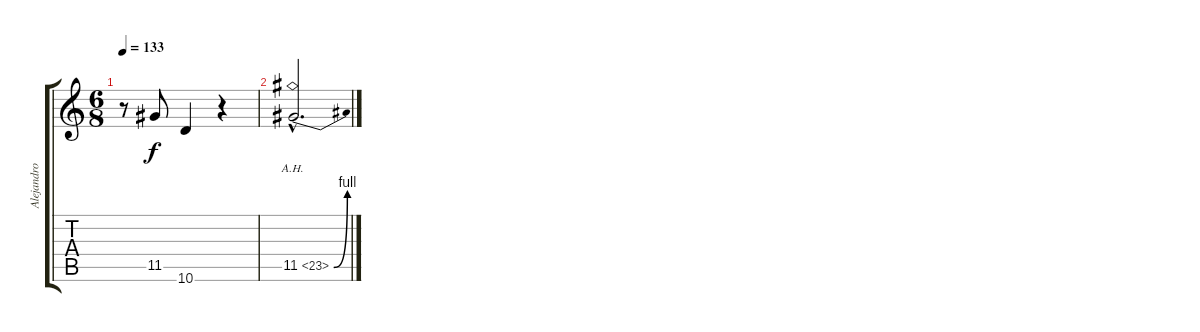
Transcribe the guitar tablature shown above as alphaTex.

\track ("Alejandro Silva" "Alejandro ") {instrument distortionguitar}
\staff {score tabs}
\tuning (E4 B3 G3 D3 A2 E2) {hide}
\ts (6 8)
\tempo 133
\clef g2
\ks c
r.8{dy f} 11.5.8 10.6.4 r.4 |
11.5{be (bend 0 0 60 4) ah 12 hac}.2{d}
